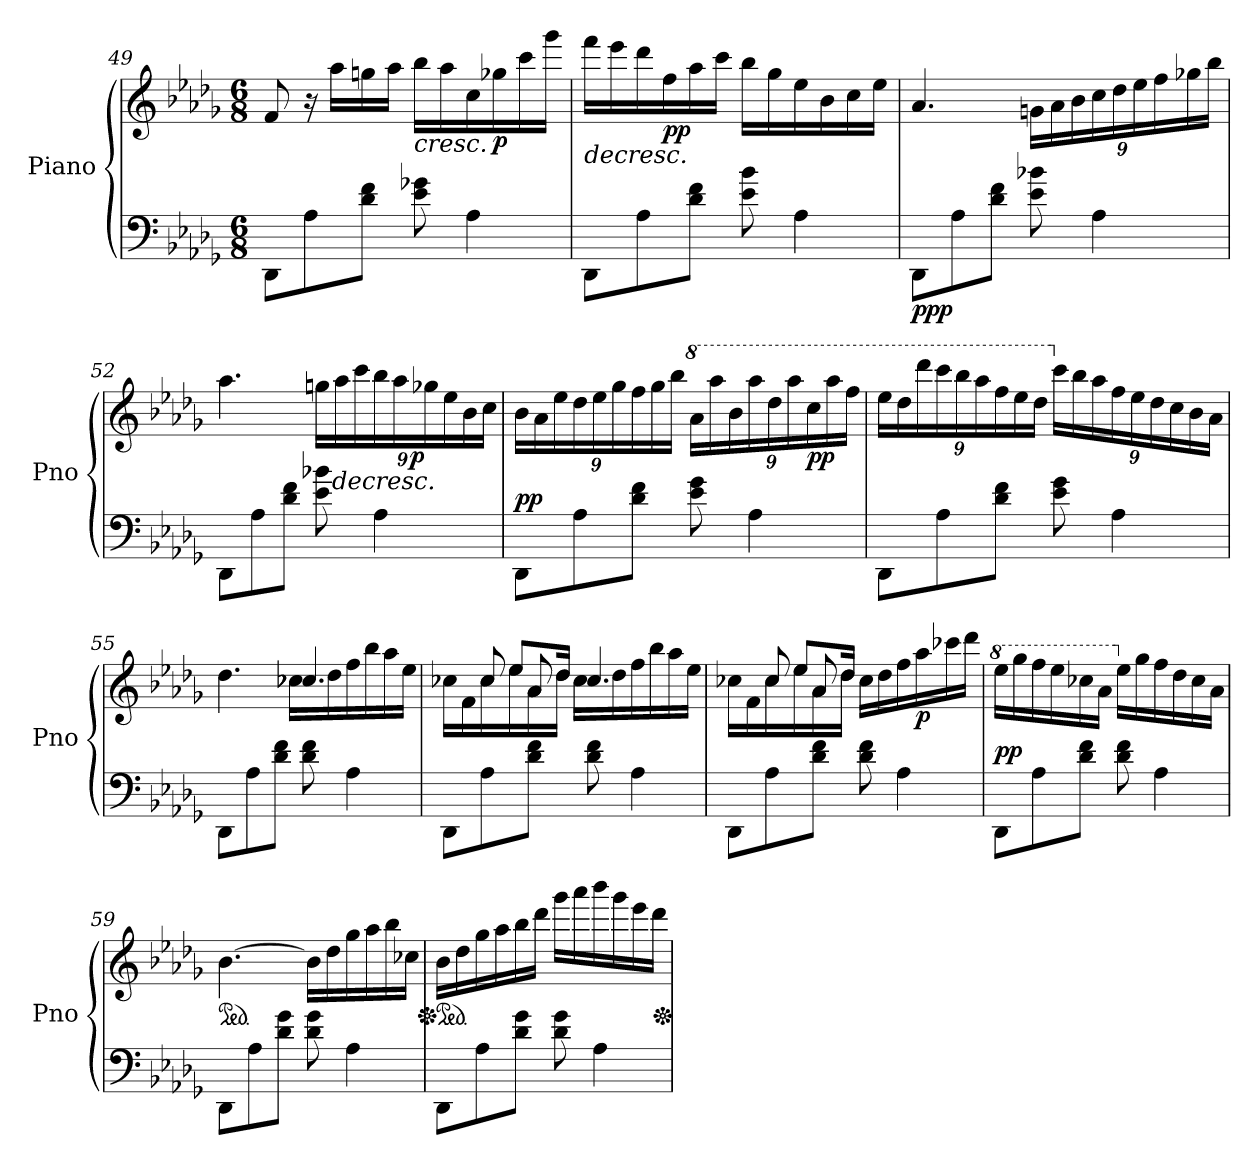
**kern	**kern	**dynam
*part1	*part1	*part1
*staff2	*staff1	*staff1/2
*I"Piano	*	*
*I'Pno	*	*
*clefF4	*clefG2	*
*k[b-e-a-d-g-]	*k[b-e-a-d-g-]	*
*M6/8	*M6/8	*
=49	=49	=49
8DD-\L	8f/	.
8A-\	16r	.
.	16aa-\LL	.
8d-\ 8f\J	16ggn\	.
.	16aa-\JJ	.
!	!	!LO:HP:b
8e-\ 8g-X\	16bb-\LL	<
.	16aa-\	.
4A-\	16cc\	.
!	!	!LO:DY:b
.	16gg-X\	p
.	16ccc\	.
.	16ggg-\JJ	[
=50	=50	=50
!	!	!LO:HP:b
8DD-\L	16fff\LL	>
.	16eee-\	.
8A-\	16ddd-\	.
!	!	!LO:DY:b
.	16ff\	pp
8d-\ 8f\J	16aa-\	.
.	16ccc\JJ	.
8e-\ 8b-\	16bb-\LL	.
.	16gg-\	.
4A-\	16ee-\	.
.	16b-\	.
.	16cc\	.
.	16ee-\JJ	]
!!LO:LB:g=z
=51	=51	=51
!	!	!LO:DY:b=2
!	!	!LO:DY:n=1:b
8DD-\L	4.a-/	pp p
8A-\	.	.
8d-\ 8f\J	.	.
*	*Xbrackettup	*
8e-\ 8b-X\	24gn\LL	.
.	24a-\	.
.	24b-\	.
4A-\	24cc\	.
.	24dd-\	.
.	24ee-\	.
.	24ff\	.
.	24gg-X\	.
.	24bb-\JJ	.
=52	=52	=52
8DD-\L	4.aa-\	.
8A-\	.	.
8d-\ 8f\J	.	.
8e-\ 8b-X\	24ggn\LL	.
!	!	!LO:HP:b
.	24aa-\	>
.	24ccc\	.
4A-\	24bb-\	.
.	24aa-\	.
!	!	!LO:DY:b
.	24gg-X\	p
.	24ee-\	.
.	24b-\	.
.	24cc\JJ	]
=53	=53	=53
!	!	!LO:DY:a=2
8DD-\L	24b-\LL	pp
.	24a-\	.
.	24ee-\	.
8A-\	24dd-\	.
.	24ee-\	.
.	24gg-\	.
8d-\ 8f\J	24ff\	.
.	24gg-\	.
.	24bb-\JJ	.
*	*8va	*
8e-\ 8g-\	24aa-\LL	.
.	24aaa-\	.
.	24bb-\	.
4A-\	24aaa-\	.
.	24ddd-\	.
.	24aaa-\	.
!	!	!LO:DY:b
.	24ccc\	pp
.	24aaa-\	.
.	24fff\JJ	.
!!LO:LB:g=z
=54	=54	=54
8DD-\L	24eee-\LL	.
.	24ddd-\	.
.	24dddd-\	.
8A-\	24cccc\	.
.	24bbb-\	.
.	24aaa-\	.
8d-\ 8f\J	24fff\	.
.	24eee-\	.
.	24ddd-\JJ	.
*	*X8va	*
8e-\ 8g-\	24ccc\LL	.
.	24bb-\	.
.	24aa-\	.
4A-\	24ff\	.
.	24ee-\	.
.	24dd-\	.
.	24cc\	.
.	24b-\	.
.	24a-\JJ	.
=55	=55	=55
*	*^	*
8DD-\L	4.dd-\	4.rcyy	.
8A-\	.	.	.
8d-\ 8f\J	.	.	.
8d-\ 8f\	4.cc-X/	16cc-X\LL	.
.	.	16dd-\	.
4A-\	.	16ff\	.
.	.	16bb-\	.
.	.	16aa-\	.
.	.	16ee-\JJ	.
!!LO:LB:g=z
=56	=56	=56	=56
*	*	*^	*
8DD-\L	8rddyy	16cc-X\LL	8.rGGyy	.
.	.	16f\	.	.
8A-\	8cc-/	16cc-\	.	.
.	.	16ee-\	8ee-/L	.
8d-\ 8f\J	8a-/	16a-\	.	.
.	.	16dd-\JJ	16dd-/Jk	.
8d-\ 8f\	4.cc-/	16cc-\LL	8rDyy	.
.	.	16dd-\	.	.
4A-\	.	16ff\	4rDyy	.
.	.	16bb-\	.	.
.	.	16aa-\	.	.
.	.	16ee-\JJ	.	.
=57	=57	=57	=57	=57
8DD-\L	8rddyy	16cc-X\LL	8.rGGyy	.
.	.	16f\	.	.
8A-\	8cc-/	16cc-\	.	.
.	.	16ee-\	8ee-/L	.
8d-\ 8f\J	8a-/	16a-\	.	.
.	.	16dd-\JJ	16dd-/Jk	.
8d-\ 8f\	4.rffyy	16cc-\LL	8rBByy	.
.	.	16dd-\	.	.
4A-\	.	16ff\	4rBByy	.
!	!	!	!	!LO:DY:b
.	.	16aa-\	.	p
.	.	16ccc-X\	.	.
.	.	16ddd-\JJ	.	.
*	*v	*v	*v	*
=58	=58	=58
*	*8va	*
*	*^	*
!	!	!	!LO:DY:a=2
*	*v	*v	*
8DD-\L	16eee-\LL	pp
.	16ggg-\	.
8A-\	16fff\	.
.	16eee-\	.
8d-\ 8f\J	16ccc-X\	.
.	16aa-\JJ	.
*	*X8va	*
8d-\ 8f\	16ee-\LL	.
.	16gg-\	.
4A-\	16ff\	.
.	16dd-\	.
.	16cc-\	.
.	16a-\JJ	.
!!LO:PB:g=z
=59	=59	=59
*	*ped	*
8DD-\L	[4.b-\	.
8A-\	.	.
8d-\ 8g-\J	.	.
8d-\ 8g-\	16b-\LL]	.
.	16dd-\	.
4A-\	16gg-\	.
.	16aa-\	.
.	16bb-\	.
.	16cc-X\JJ	.
=60	=60	=60
*	*Xped	*
*	*ped	*
8DD-\L	16b-\LL	.
.	16dd-\	.
8A-\	16gg-\	.
.	16aa-\	.
8d-\ 8g-\J	16bb-\	.
.	16ddd-\JJ	.
8d-\ 8g-\	16ggg-\LL	.
.	16aaa-\	.
4A-\	16bbb-\	.
.	16ggg-\	.
.	16eee-\	.
.	16ddd-\JJ	.
*	*Xped	*
=	=	=
*-	*-	*-
